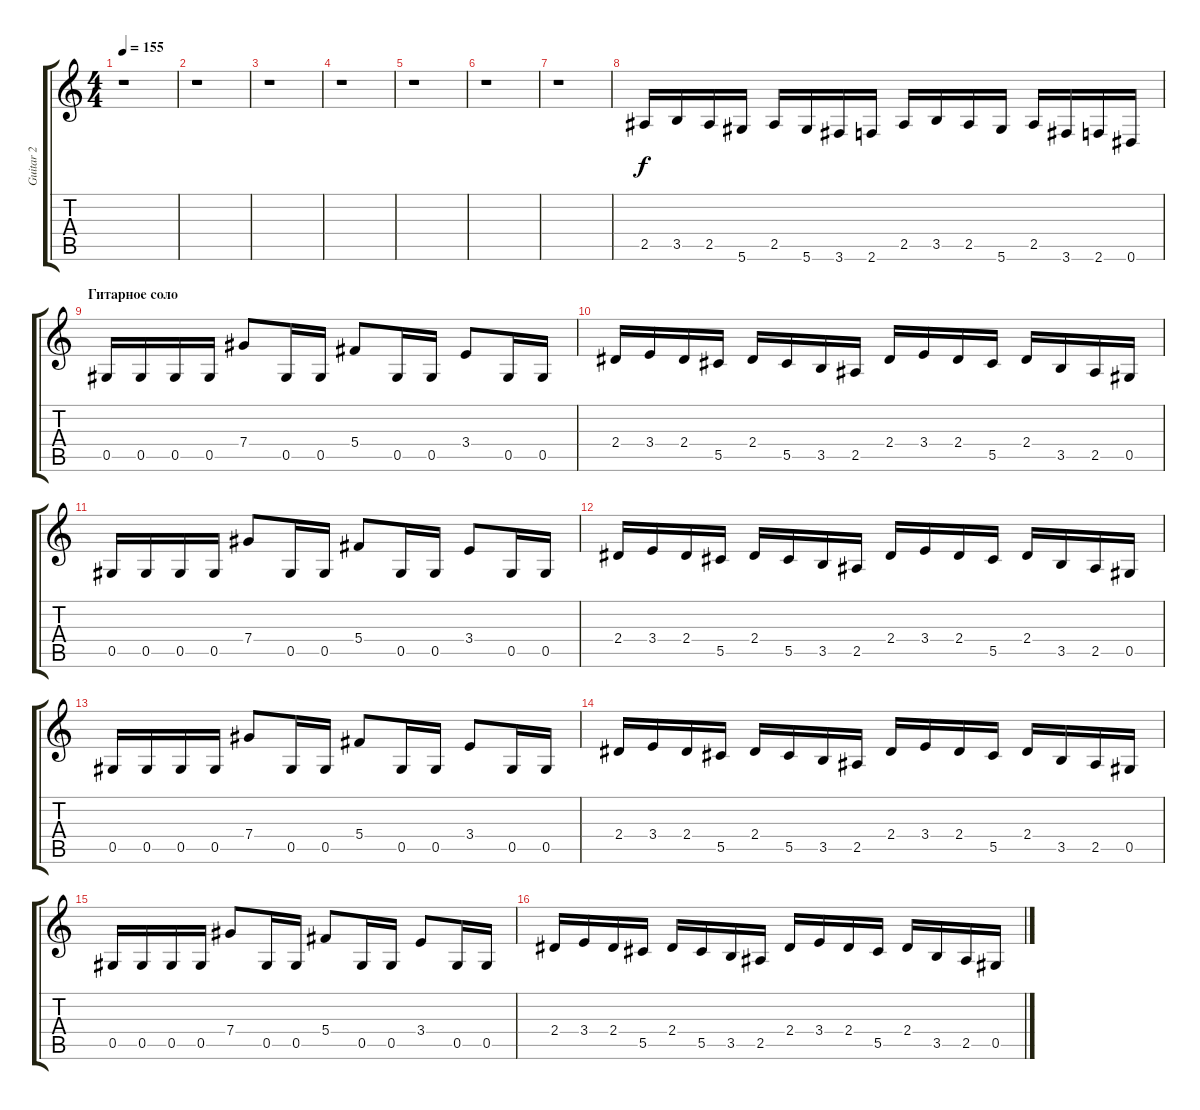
\track ("Guitar 2" "Guitar 2") {instrument distortionguitar}
\staff {score tabs}
\tuning (Eb4 Bb3 Gb3 Db3 Ab2 Eb2) {hide}
\ts (4 4)
\tempo 155
\clef g2
\ks c
r.1{dy f} |
r.1 |
r.1 |
r.1 |
r.1 |
r.1 |
r.1 |
2.5.16 3.5.16 2.5.16 5.6.16 2.5.16 5.6.16 3.6.16 2.6.16 2.5.16 3.5.16 2.5.16 5.6.16 2.5.16 3.6.16 2.6.16 0.6.16 |
\section ("" "Гитарное соло")
0.5.16 0.5.16 0.5.16 0.5.16 7.4.8 0.5.16 0.5.16 5.4.8 0.5.16 0.5.16 3.4.8 0.5.16 0.5.16 |
2.4.16 3.4.16 2.4.16 5.5.16 2.4.16 5.5.16 3.5.16 2.5.16 2.4.16 3.4.16 2.4.16 5.5.16 2.4.16 3.5.16 2.5.16 0.5.16 |
0.5.16 0.5.16 0.5.16 0.5.16 7.4.8 0.5.16 0.5.16 5.4.8 0.5.16 0.5.16 3.4.8 0.5.16 0.5.16 |
2.4.16 3.4.16 2.4.16 5.5.16 2.4.16 5.5.16 3.5.16 2.5.16 2.4.16 3.4.16 2.4.16 5.5.16 2.4.16 3.5.16 2.5.16 0.5.16 |
0.5.16 0.5.16 0.5.16 0.5.16 7.4.8 0.5.16 0.5.16 5.4.8 0.5.16 0.5.16 3.4.8 0.5.16 0.5.16 |
2.4.16 3.4.16 2.4.16 5.5.16 2.4.16 5.5.16 3.5.16 2.5.16 2.4.16 3.4.16 2.4.16 5.5.16 2.4.16 3.5.16 2.5.16 0.5.16 |
0.5.16 0.5.16 0.5.16 0.5.16 7.4.8 0.5.16 0.5.16 5.4.8 0.5.16 0.5.16 3.4.8 0.5.16 0.5.16 |
2.4.16 3.4.16 2.4.16 5.5.16 2.4.16 5.5.16 3.5.16 2.5.16 2.4.16 3.4.16 2.4.16 5.5.16 2.4.16 3.5.16 2.5.16 0.5.16
